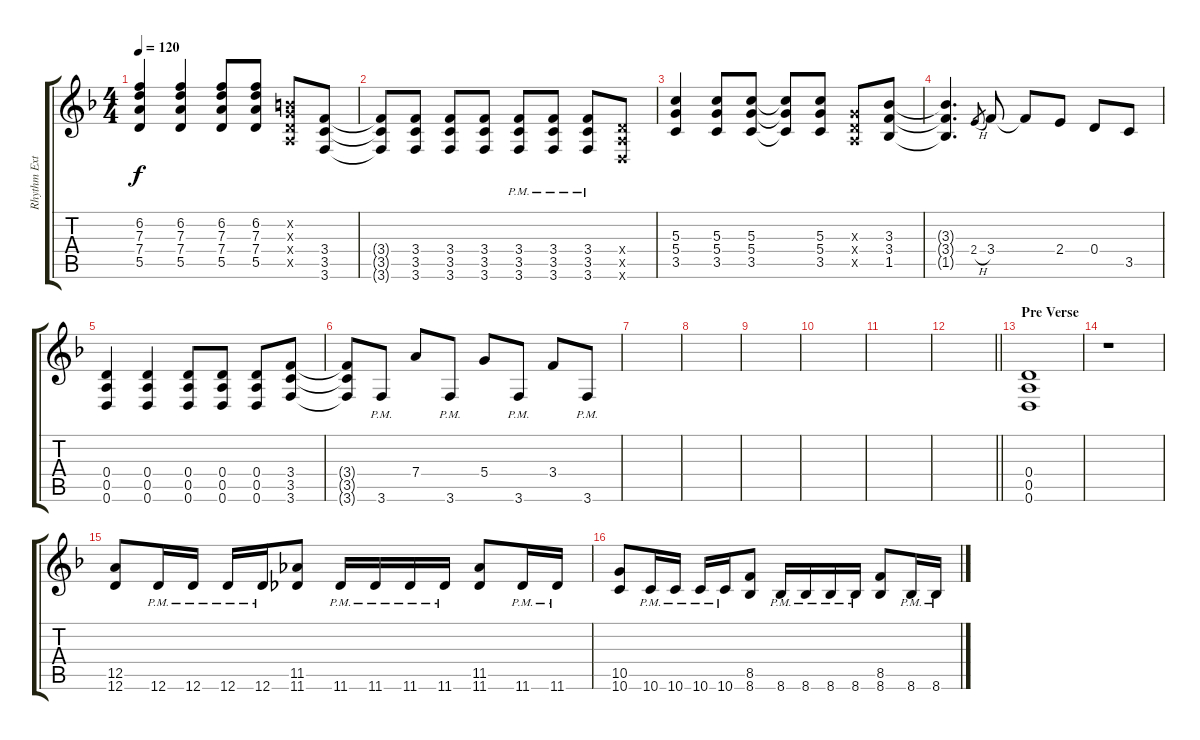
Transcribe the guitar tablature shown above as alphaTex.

\track ("Rhythm Extra" "Rhythm Ext") {instrument distortionguitar}
\staff {score tabs}
\tuning (E4 B3 G3 D3 A2 D2) {hide}
\ts (4 4)
\tempo 120
\clef g2
\ks f
(6.2 7.3 7.4 5.5).4{dy f} (6.2 7.3 7.4 5.5).4 (6.2 7.3 7.4 5.5).8 (6.2 7.3 7.4 5.5).8 (0.2{x} 0.3{x} 0.4{x} 0.5{x}).8 (3.4 3.5 3.6).8 |
(3.4{t} 3.5{t} 3.6{t}).8 (3.4 3.5 3.6).8 (3.4 3.5 3.6).8 (3.4 3.5 3.6).8 (3.4{pm} 3.5{pm} 3.6{pm}).8 (3.4{pm} 3.5{pm} 3.6{pm}).8 (3.4{pm} 3.5{pm} 3.6{pm}).8 (0.4{x} 0.5{x} 0.6{x}).8 |
(5.3 5.4 3.5).4 (5.3 5.4 3.5).8 (5.3 5.4 3.5).8 (5.3{t} 5.4{t} 3.5{t}).8 (5.3 5.4 3.5).8 (0.3{x} 0.4{x} 0.5{x}).8 (3.3 3.4 1.5).8 |
(3.3{t} 3.4{t} 1.5{t}).4{d} 2.4{h}.8{gr} 3.4.8 3.4{t}.8 2.4.8 0.4.8 3.5.8 |
(0.4 0.5 0.6).4 (0.4 0.5 0.6).4 (0.4 0.5 0.6).8 (0.4 0.5 0.6).8 (0.4 0.5 0.6).8 (3.4 3.5 3.6).8 |
(3.4{t} 3.5{t} 3.6{t}).8 3.6{pm}.8 7.4.8 3.6{pm}.8 5.4.8 3.6{pm}.8 3.4.8 3.6{pm}.8 |
|
|
|
|
|
\barLineRight lightlight
|
\section ("" "Pre Verse")
(0.4 0.5 0.6).1 |
r.1 |
(12.5 12.6).8 12.6{pm}.16 12.6{pm}.16 12.6{pm}.16 12.6{pm}.16 (11.5 11.6).8 11.6{pm}.16 11.6{pm}.16 11.6{pm}.16 11.6{pm}.16 (11.5 11.6).8 11.6{pm}.16 11.6{pm}.16 |
(10.5 10.6).8 10.6{pm}.16 10.6{pm}.16 10.6{pm}.16 10.6{pm}.16 (8.5 8.6).8 8.6{pm}.16 8.6{pm}.16 8.6{pm}.16 8.6{pm}.16 (8.5 8.6).8 8.6{pm}.16 8.6{pm}.16
